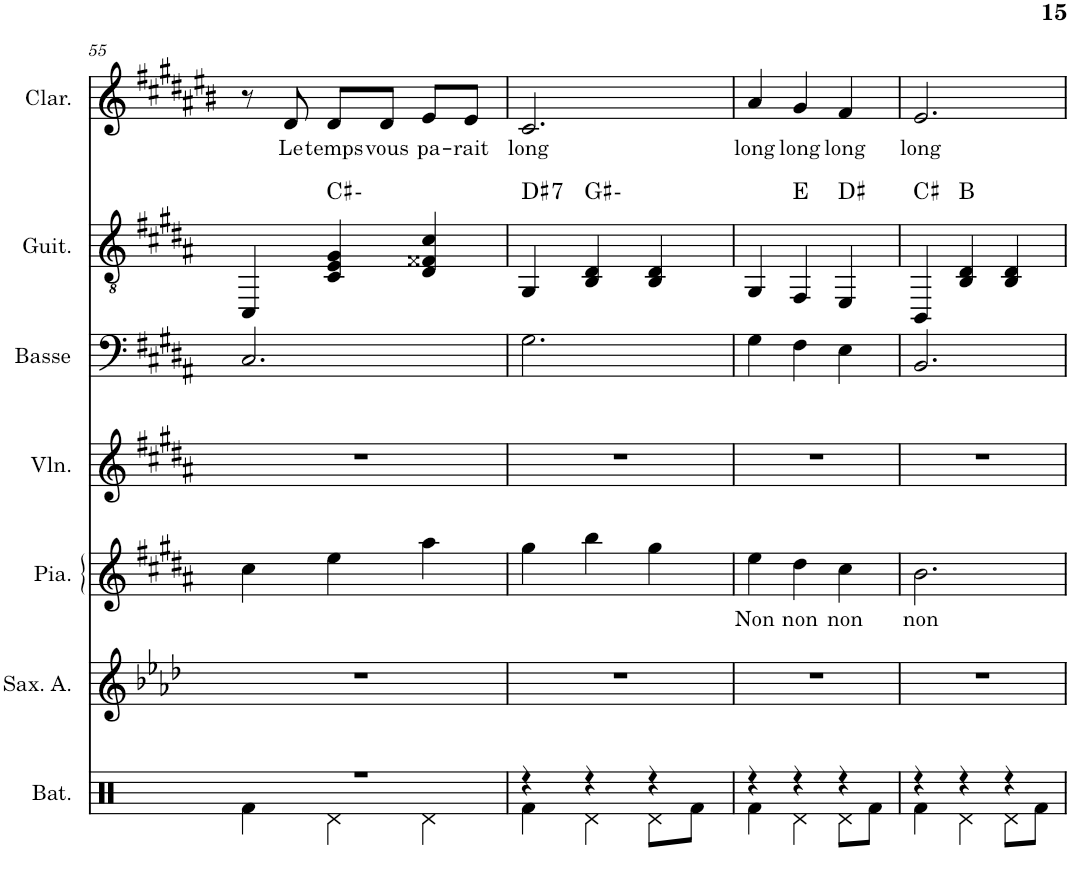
**kern	**kern	**kern	**text	**kern	**kern	**kern	**harte	**kern	**text
*part7	*part6	*part5	*part5	*part4	*part3	*part2	*part2	*part1	*part1
*staff7	*staff6	*staff5	*staff5	*staff4	*staff3	*staff2	*	*staff1	*staff1
*I"Batterie	*I"Saxophone Alto	*I"Piano	*	*I"Violon	*I"Basse acoustique	*I"Guitare classique	*	*I"Clarinette	*
*I'Bat.	*I'Sax. A.	*I'Pia.	*	*I'Vln.	*I'Basse	*I'Guit.	*	*I'Clar.	*
!!LO:PB:g=z
*clefX	*clefG2	*clefG2	*	*clefG2	*clefF4	*clefGv2	*	*clefG2	*
*	*Trd5c9	*	*	*	*Trd7c12	*	*	*Trd1c2	*
*k[]	*k[b-e-a-d-]	*k[f#c#g#d#a#]	*	*k[f#c#g#d#a#]	*k[f#c#g#d#a#]	*k[f#c#g#d#a#]	*	*k[f#c#g#d#a#e#b#]	*
*M3/4	*M3/4	*M3/4	*	*M3/4	*M3/4	*M3/4	*	*M3/4	*
=55	=55	=55	=55	=55	=55	=55	=55	=55	=55
*^	*	*	*	*	*	*	*	*	*
2.r	4Rf\	2.r	4cc#\	.	2.r	2.C#/	4CC#/	.	8r	.
!	!	!	!	!	!	!	!	!	!	!LO:LY:b
.	.	.	.	.	.	.	.	.	8d#/	Le
!	!	!	!	!	!	!	!	!	!	!LO:LY:b
.	4Rd\	.	4ee\	.	.	.	4C#/ 4E/ 4G#/	C#:min	8d#/L	temps
!	!	!	!	!	!	!	!	!	!	!LO:LY:b
.	.	.	.	.	.	.	.	.	8d#/J	vous
!	!	!	!	!	!	!	!	!	!	!LO:LY:b
.	4Rd\	.	4aa#\	.	.	.	4D#/ 4F##X/ 4c#/	.	8e#/L	pa-
!	!	!	!	!	!	!	!	!	!	!LO:LY:b
.	.	.	.	.	.	.	.	.	8e#/J	-rait
=56	=56	=56	=56	=56	=56	=56	=56	=56	=56	=56
!	!	!	!	!	!	!	!	!LO:H:kt=7	!	!LO:LY:b
4r	4Rf\	2.r	4gg#\	.	2.r	2.G#\	4GG#/	D#:7	2.c#/	long
4r	4Rd\	.	4bb\	.	.	.	4BB/ 4D#/	G#:min	.	.
4r	8Rd\L	.	4gg#\	.	.	.	4BB/ 4D#/	.	.	.
.	8Rf\J	.	.	.	.	.	.	.	.	.
=57	=57	=57	=57	=57	=57	=57	=57	=57	=57	=57
!	!	!	!	!LO:LY:b	!	!	!	!	!	!LO:LY:b
4r	4Rf\	2.r	4ee\	Non	2.r	4G#\	4GG#/	.	4a#/	long
!	!	!	!	!LO:LY:b	!	!	!	!	!	!LO:LY:b
4r	4Rd\	.	4dd#\	non	.	4F#\	4FF#/	E:maj	4g#/	long
!	!	!	!	!LO:LY:b	!	!	!	!	!	!LO:LY:b
4r	8Rd\L	.	4cc#\	non	.	4E\	4EE/	D#:maj	4f#/	long
.	8Rf\J	.	.	.	.	.	.	.	.	.
=58	=58	=58	=58	=58	=58	=58	=58	=58	=58	=58
!	!	!	!	!LO:LY:b	!	!	!	!	!	!LO:LY:b
4r	4Rf\	2.r	2.b\	non	2.r	2.BB/	4BBB/	C#:maj	2.e#/	long
4r	4Rd\	.	.	.	.	.	4BB/ 4D#/	B:maj	.	.
4r	8Rd\L	.	.	.	.	.	4BB/ 4D#/	.	.	.
.	8Rf\J	.	.	.	.	.	.	.	.	.
*v	*v	*	*	*	*	*	*	*	*	*
=	=	=	=	=	=	=	=	=	=
*-	*-	*-	*-	*-	*-	*-	*-	*-	*-
